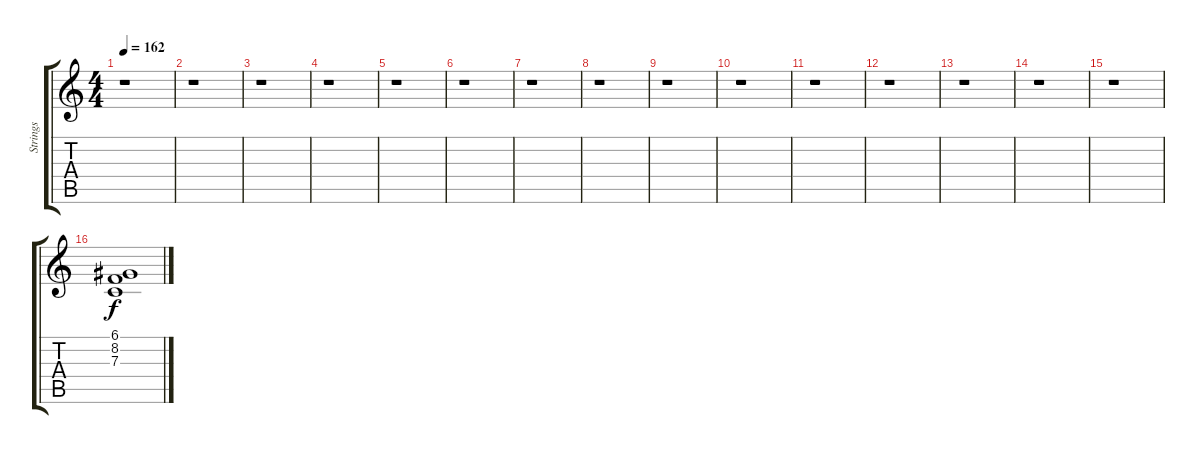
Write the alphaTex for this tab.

\track ("Strings" "Strings") {instrument stringensemble1}
\staff {score tabs}
\tuning (D4 A3 F3 C3 G2 D2) {hide}
\ts (4 4)
\tempo 162
\clef g2
\ks c
r.1{dy f} |
r.1 |
r.1 |
r.1 |
r.1 |
r.1 |
r.1 |
r.1 |
r.1 |
r.1 |
r.1 |
r.1 |
r.1 |
r.1 |
r.1 |
(6.1 8.2 7.3).1{volume 16}
